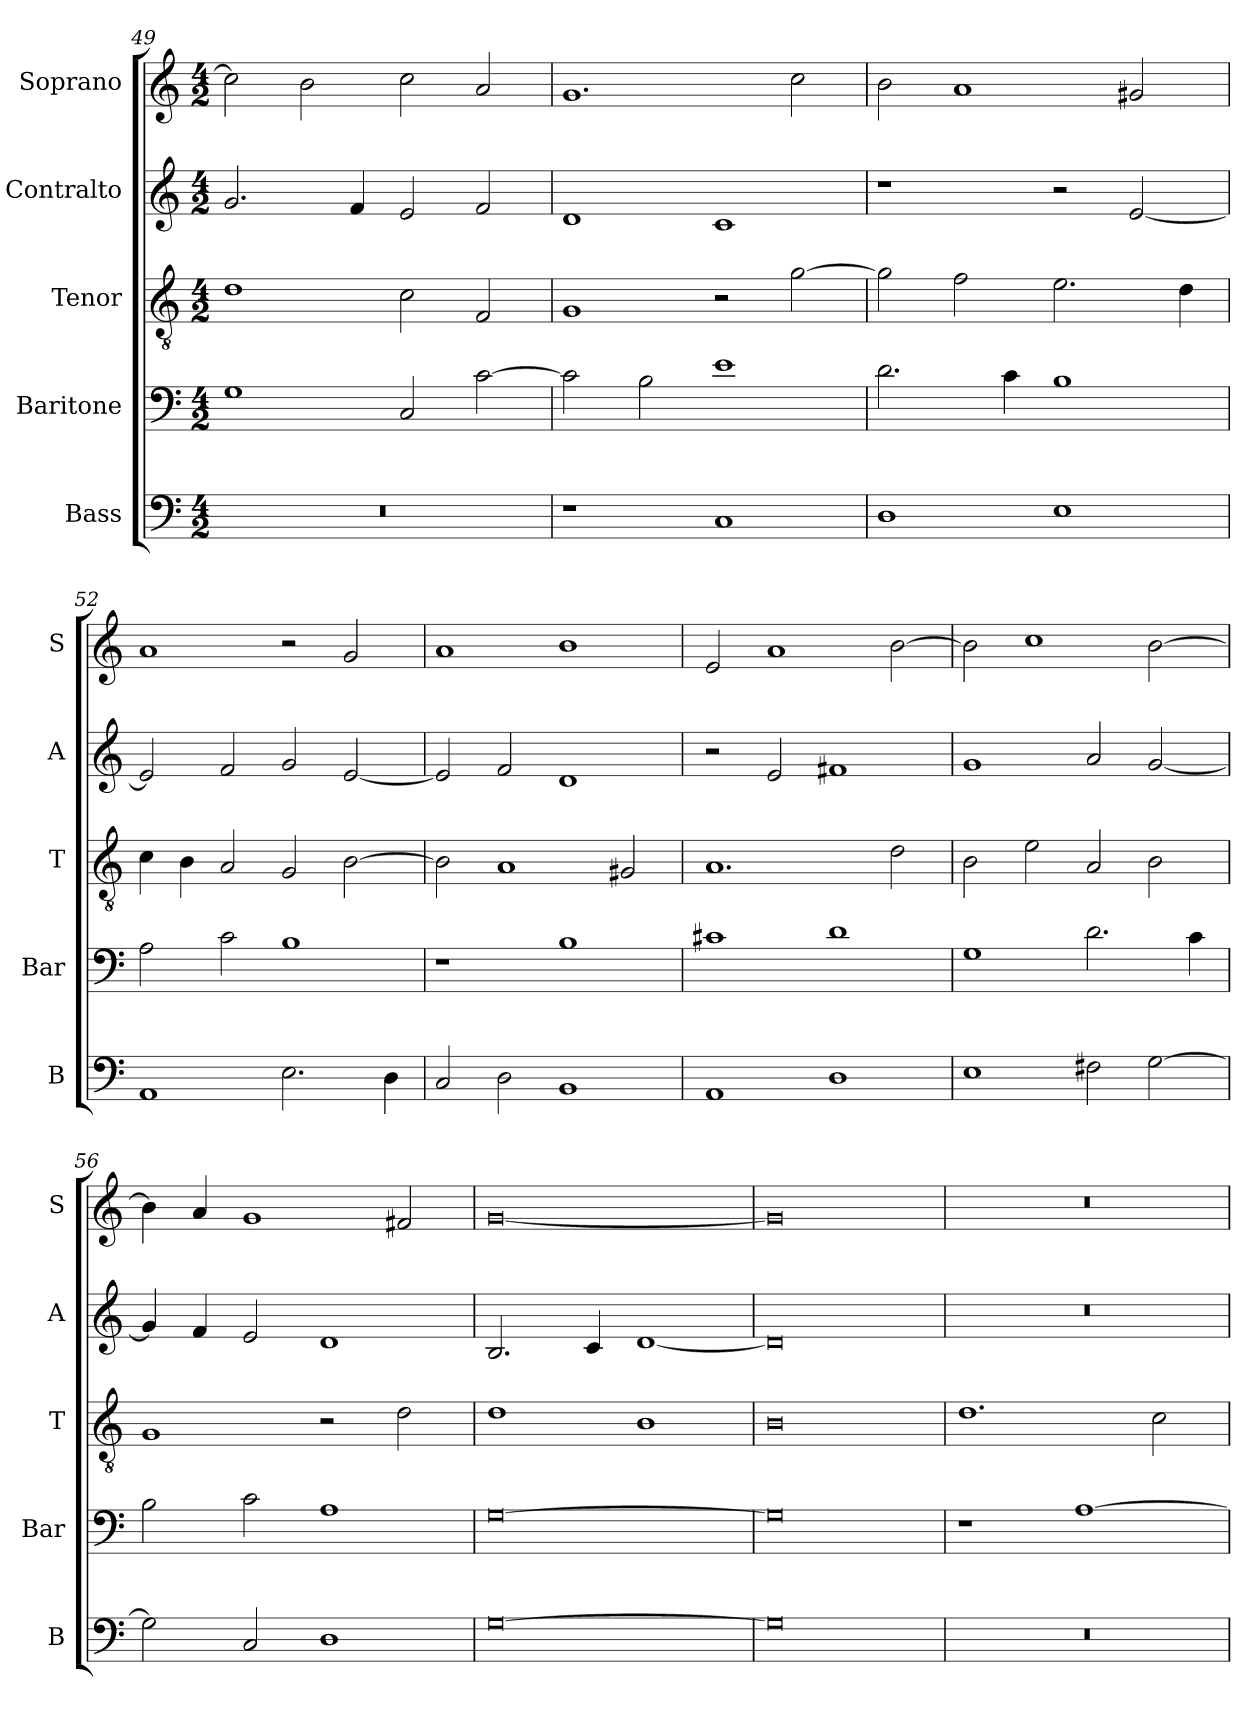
**kern	**kern	**kern	**kern	**kern
*part5	*part4	*part3	*part2	*part1
*staff5	*staff4	*staff3	*staff2	*staff1
*I"Bass	*I"Baritone	*I"Tenor	*I"Contralto	*I"Soprano
*I'B	*I'Bar	*I'T	*I'A	*I'S
*clefF4	*clefF4	*clefGv2	*clefG2	*clefG2
*k[]	*k[]	*k[]	*k[]	*k[]
*A:aeo	*A:aeo	*A:aeo	*A:aeo	*A:aeo
*M4/2	*M4/2	*M4/2	*M4/2	*M4/2
=49	=49	=49	=49	=49
0r	1G	1d	2.g	2cc]
.	.	.	.	2b
.	.	.	4f	.
.	2C	2c	2e	2cc
.	[2c	2F	2f	2a
=50	=50	=50	=50	=50
1r	2c]	1G	1d	1.g
.	2B	.	.	.
1C	1e	2r	1c	.
.	.	[2g	.	2cc
=51	=51	=51	=51	=51
1D	2.d	2g]	1r	2b
.	.	2f	.	1a
.	4c	.	.	.
1E	1B	2.e	2r	.
.	.	.	[2e	2g#X
.	.	4d	.	.
=52	=52	=52	=52	=52
1AA	2A	4c	2e]	1a
.	.	4B	.	.
.	2c	2A	2f	.
2.E	1B	2G	2g	2r
.	.	[2B	[2e	2g
4D	.	.	.	.
=53	=53	=53	=53	=53
2C	1r	2B]	2e]	1a
2D	.	1A	2f	.
1BB	1B	.	1d	1b
.	.	2G#X	.	.
=54	=54	=54	=54	=54
1AA	1c#X	1.A	2r	2e
.	.	.	2e	1a
1D	1d	.	1f#X	.
.	.	2d	.	[2b
=55	=55	=55	=55	=55
1E	1G	2B	1g	2b]
.	.	2e	.	1cc
2F#X	2.d	2A	2a	.
[2G	.	2B	[2g	[2b
.	4c	.	.	.
=56	=56	=56	=56	=56
2G]	2B	1G	4g]	4b]
.	.	.	4f	4a
2C	2c	.	2e	1g
1D	1A	2r	1d	.
.	.	2d	.	2f#X
=57	=57	=57	=57	=57
[0G	[0G	1d	2.B	[0g
.	.	.	4c	.
.	.	1B	[1d	.
=58	=58	=58	=58	=58
0G]	0G]	0B	0d]	0g]
=59	=59	=59	=59	=59
0r	1r	1.d	0r	0r
.	[1A	.	.	.
.	.	2c	.	.
=	=	=	=	=
*-	*-	*-	*-	*-
